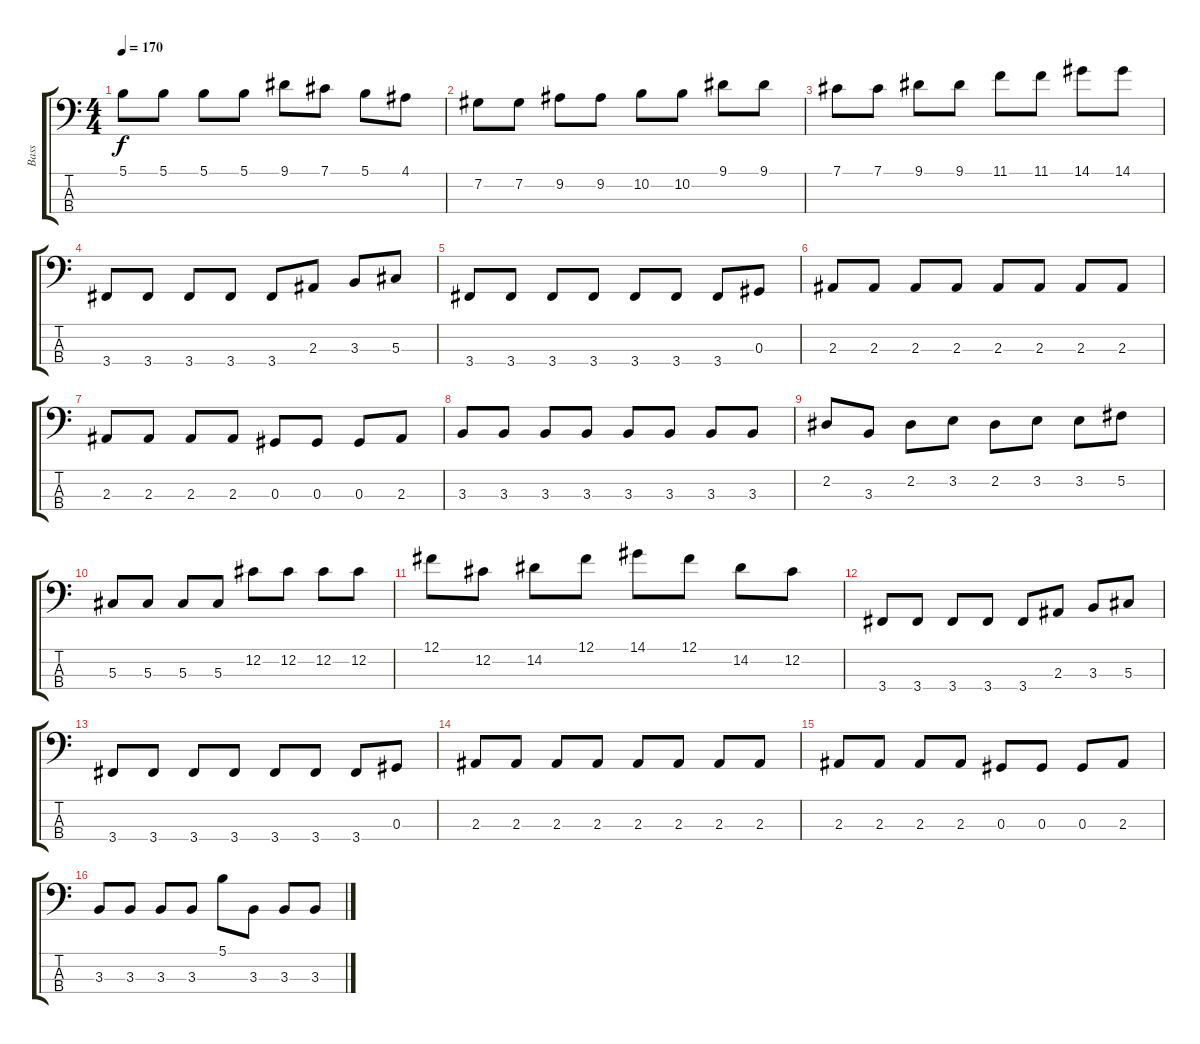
\track ("Bass" "Bass") {instrument electricbasspick}
\staff {score tabs}
\tuning (Gb2 Db2 Ab1 Eb1) {hide}
\ts (4 4)
\tempo 170
\clef f4
\ks c
5.1.8{dy f} 5.1.8 5.1.8 5.1.8 9.1.8 7.1.8 5.1.8 4.1.8 |
7.2.8 7.2.8 9.2.8 9.2.8 10.2.8 10.2.8 9.1.8 9.1.8 |
7.1.8 7.1.8 9.1.8 9.1.8 11.1.8 11.1.8 14.1.8 14.1.8 |
3.4.8 3.4.8 3.4.8 3.4.8 3.4.8 2.3.8 3.3.8 5.3.8 |
3.4.8 3.4.8 3.4.8 3.4.8 3.4.8 3.4.8 3.4.8 0.3.8 |
2.3.8 2.3.8 2.3.8 2.3.8 2.3.8 2.3.8 2.3.8 2.3.8 |
2.3.8 2.3.8 2.3.8 2.3.8 0.3.8 0.3.8 0.3.8 2.3.8 |
3.3.8 3.3.8 3.3.8 3.3.8 3.3.8 3.3.8 3.3.8 3.3.8 |
2.2.8 3.3.8 2.2.8 3.2.8 2.2.8 3.2.8 3.2.8 5.2.8 |
5.3.8 5.3.8 5.3.8 5.3.8 12.2.8 12.2.8 12.2.8 12.2.8 |
12.1.8 12.2.8 14.2.8 12.1.8 14.1.8 12.1.8 14.2.8 12.2.8 |
3.4.8 3.4.8 3.4.8 3.4.8 3.4.8 2.3.8 3.3.8 5.3.8 |
3.4.8 3.4.8 3.4.8 3.4.8 3.4.8 3.4.8 3.4.8 0.3.8 |
2.3.8 2.3.8 2.3.8 2.3.8 2.3.8 2.3.8 2.3.8 2.3.8 |
2.3.8 2.3.8 2.3.8 2.3.8 0.3.8 0.3.8 0.3.8 2.3.8 |
3.3.8 3.3.8 3.3.8 3.3.8 5.1.8 3.3.8 3.3.8 3.3.8
